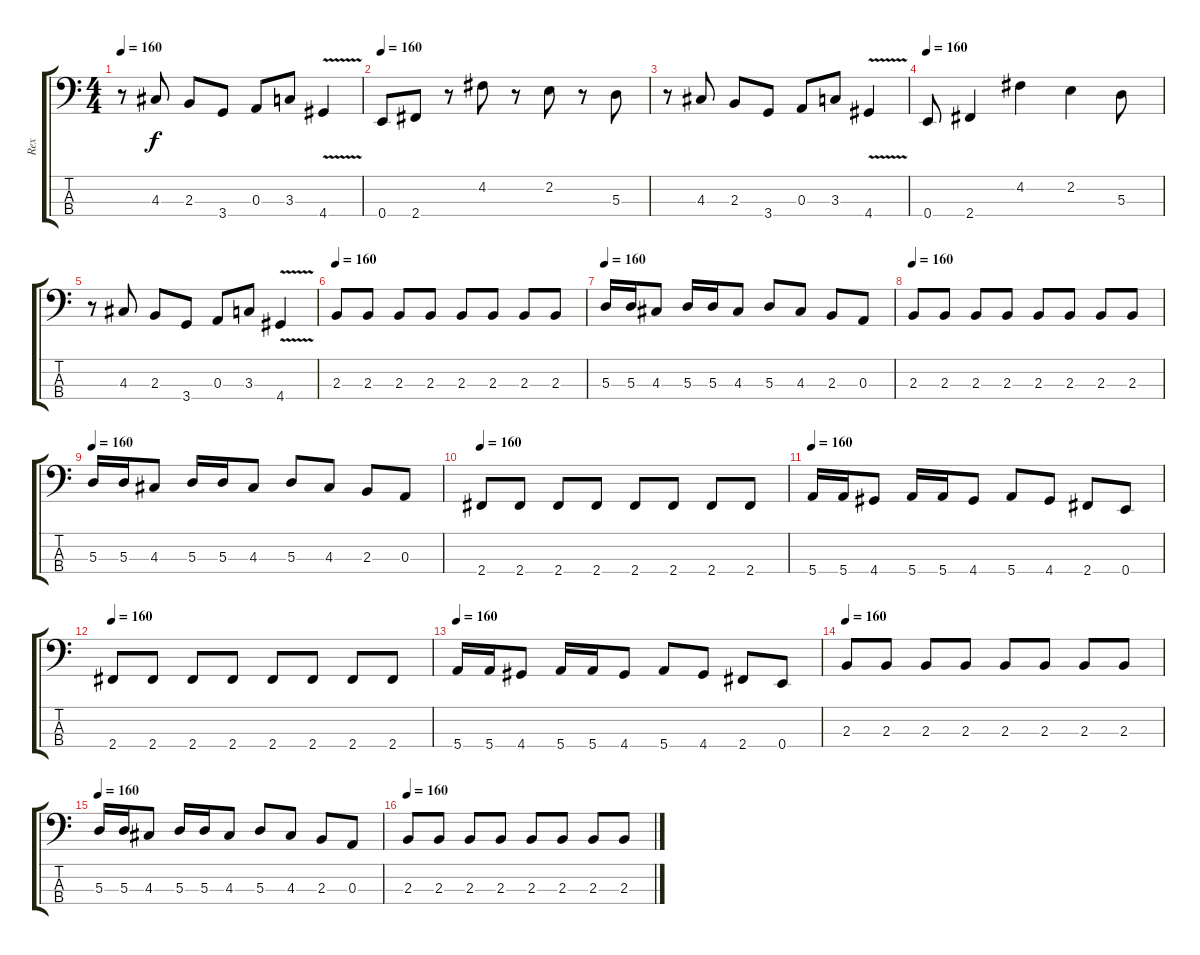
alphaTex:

\track ("Rex" "Rex") {instrument electricbassfinger}
\staff {score tabs}
\tuning (G2 D2 A1 E1) {hide}
\ts (4 4)
\tempo 160
\clef f4
\ks c
r.8{dy f} 4.3.8 2.3.8 3.4.8 0.3.8 3.3.8 4.4{v}.4 |
\tempo 160
0.4.8 2.4.8 r.8 4.2.8 r.8 2.2.8 r.8 5.3.8 |
r.8 4.3.8 2.3.8 3.4.8 0.3.8 3.3.8 4.4{v}.4 |
\tempo 160
0.4.8 2.4.4 4.2.4 2.2.4 5.3.8 |
r.8 4.3.8 2.3.8 3.4.8 0.3.8 3.3.8 4.4{v}.4 |
\tempo 160
2.3.8 2.3.8 2.3.8 2.3.8 2.3.8 2.3.8 2.3.8 2.3.8 |
\tempo 160
5.3.16 5.3.16 4.3.8 5.3.16 5.3.16 4.3.8 5.3.8 4.3.8 2.3.8 0.3.8 |
\tempo 160
2.3.8 2.3.8 2.3.8 2.3.8 2.3.8 2.3.8 2.3.8 2.3.8 |
\tempo 160
5.3.16 5.3.16 4.3.8 5.3.16 5.3.16 4.3.8 5.3.8 4.3.8 2.3.8 0.3.8 |
\tempo 160
2.4.8 2.4.8 2.4.8 2.4.8 2.4.8 2.4.8 2.4.8 2.4.8 |
\tempo 160
5.4.16 5.4.16 4.4.8 5.4.16 5.4.16 4.4.8 5.4.8 4.4.8 2.4.8 0.4.8 |
\tempo 160
2.4.8 2.4.8 2.4.8 2.4.8 2.4.8 2.4.8 2.4.8 2.4.8 |
\tempo 160
5.4.16 5.4.16 4.4.8 5.4.16 5.4.16 4.4.8 5.4.8 4.4.8 2.4.8 0.4.8 |
\tempo 160
2.3.8 2.3.8 2.3.8 2.3.8 2.3.8 2.3.8 2.3.8 2.3.8 |
\tempo 160
5.3.16 5.3.16 4.3.8 5.3.16 5.3.16 4.3.8 5.3.8 4.3.8 2.3.8 0.3.8 |
\tempo 160
2.3.8 2.3.8 2.3.8 2.3.8 2.3.8 2.3.8 2.3.8 2.3.8
